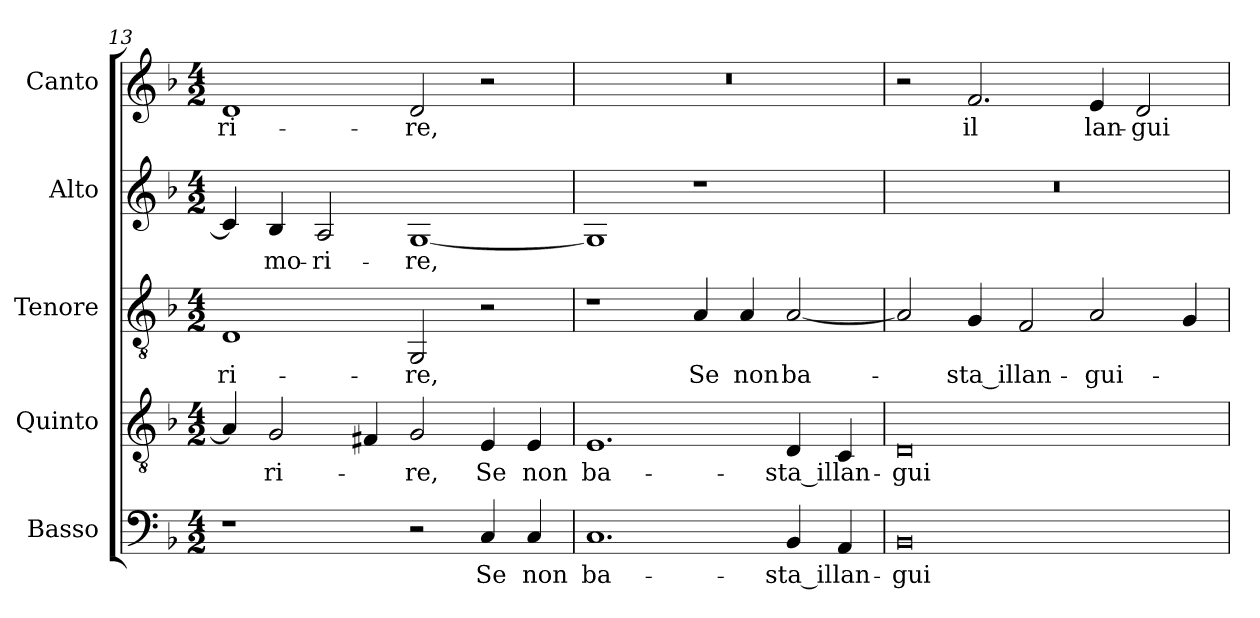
**kern	**text	**kern	**text	**kern	**text	**kern	**text	**kern	**text
*part5	*part5	*part4	*part4	*part3	*part3	*part2	*part2	*part1	*part1
*staff5	*staff5	*staff4	*staff4	*staff3	*staff3	*staff2	*staff2	*staff1	*staff1
*I"Basso	*	*I"Quinto	*	*I"Tenore	*	*I"Alto	*	*I"Canto	*
*I'B.	*	*I'Q.	*	*I'T.	*	*I'A.	*	*I'C.	*
*clefF4	*	*clefGv2	*	*clefGv2	*	*clefG2	*	*clefG2	*
*	*	*ITrd7c12	*	*ITrd7c12	*	*	*	*	*
*k[b-]	*	*k[b-]	*	*k[b-]	*	*k[b-]	*	*k[b-]	*
*F:	*	*F:	*	*F:	*	*F:	*	*F:	*
*M4/2	*	*M4/2	*	*M4/2	*	*M4/2	*	*M4/2	*
=13	=13	=13	=13	=13	=13	=13	=13	=13	=13
!	!	!	!	!	!LO:LY:b:color=#000000	!	!	!	!
!	!	!	!	!	!	!	!	!	!LO:LY:b:color=#000000
1r	.	4AAi/]	.	1DDi	-ri-	4ci/]	.	1di	-ri-
!	!	!	!LO:LY:b:color=#000000	!	!	!	!	!	!
!	!	!	!	!	!	!	!LO:LY:b:color=#000000	!	!
.	.	2GGi/	-ri-	.	.	4B-i/	-mo-	.	.
!	!	!	!	!	!	!	!LO:LY:b:color=#000000	!	!
.	.	.	.	.	.	2Ai/	-ri-	.	.
.	.	4FF#Xi/	.	.	.	.	.	.	.
!	!	!	!LO:LY:b:color=#000000	!	!	!	!	!	!
!	!	!	!	!	!LO:LY:b:color=#000000	!	!	!	!
!	!	!	!	!	!	!	!LO:LY:b:color=#000000	!	!
!	!	!	!	!	!	!	!	!	!LO:LY:b:color=#000000
2r	.	2GGi/	-re,	2GGGi/	-re,	[<1Gi	-re,	2di/	-re,
!	!LO:LY:b:color=#000000	!	!	!	!	!	!	!	!
!	!	!	!LO:LY:b:color=#000000	!	!	!	!	!	!
4Ci/	Se	4EEi/	Se	2r	.	.	.	2r	.
!	!LO:LY:b:color=#000000	!	!	!	!	!	!	!	!
!	!	!	!LO:LY:b:color=#000000	!	!	!	!	!	!
4Ci/	non	4EEi/	non	.	.	.	.	.	.
=14	=14	=14	=14	=14	=14	=14	=14	=14	=14
!	!LO:LY:b:color=#000000	!	!	!	!	!	!	!	!
!	!	!	!LO:LY:b:color=#000000	!	!	!	!	!LO:N:vis=1	!
1.Ci	ba-	1.EEi	ba-	1r	.	1Gi]	.	0r	.
!	!	!	!	!	!LO:LY:b:color=#000000	!	!	!	!
.	.	.	.	4AAi/	Se	1r	.	.	.
!	!	!	!	!	!LO:LY:b:color=#000000	!	!	!	!
.	.	.	.	4AAi/	non	.	.	.	.
!	!LO:LY:b:color=#000000	!	!	!	!	!	!	!	!
!	!	!	!LO:LY:b:color=#000000	!	!	!	!	!	!
!	!	!	!	!	!LO:LY:b:color=#000000	!	!	!	!
4BB-i/	-sta_il	4DDi/	-sta_il	[<2AAi/	ba-	.	.	.	.
!	!LO:LY:b:color=#000000	!	!	!	!	!	!	!	!
!	!	!	!LO:LY:b:color=#000000	!	!	!	!	!	!
4AAi/	lan-	4CCi/	lan-	.	.	.	.	.	.
=15	=15	=15	=15	=15	=15	=15	=15	=15	=15
!	!LO:LY:b:color=#000000	!	!	!	!	!	!	!	!
!	!	!	!LO:LY:b:color=#000000	!	!	!LO:N:vis=1	!	!	!
0BB-i	-gui-	0DDi	-gui-	2AAi/]	.	0r	.	2r	.
!	!	!	!	!	!LO:LY:b:color=#000000	!	!	!	!
!	!	!	!	!	!	!	!	!	!LO:LY:b:color=#000000
.	.	.	.	4GGi/	-sta_il	.	.	2.fi/	il
!	!	!	!	!	!LO:LY:b:color=#000000	!	!	!	!
.	.	.	.	2FFi/	lan-	.	.	.	.
!	!	!	!	!	!LO:LY:b:color=#000000	!	!	!	!
!	!	!	!	!	!	!	!	!	!LO:LY:b:color=#000000
.	.	.	.	2AAi/	-gui-	.	.	4ei/	lan-
!	!	!	!	!	!	!	!	!	!LO:LY:b:color=#000000
.	.	.	.	.	.	.	.	2di/	-gui-
.	.	.	.	4GGi/	.	.	.	.	.
=	=	=	=	=	=	=	=	=	=
*-	*-	*-	*-	*-	*-	*-	*-	*-	*-
